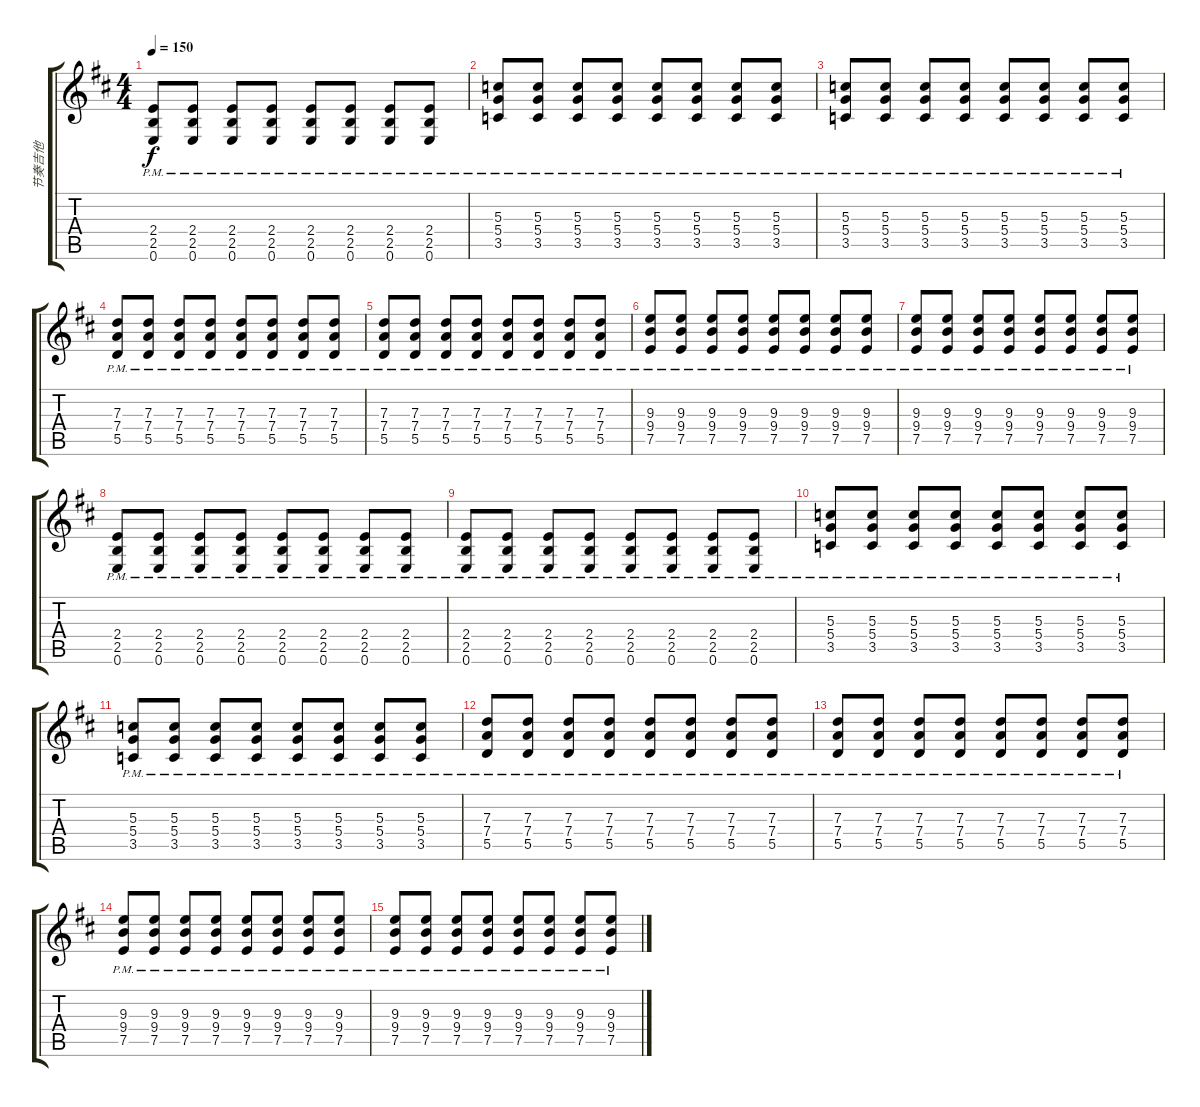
\track ("节奏吉他" "节奏吉他") {instrument distortionguitar}
\staff {score tabs}
\tuning (E4 B3 G3 D3 A2 E2) {hide}
\ts (4 4)
\tempo 150
\clef g2
\ks bminor
(2.4{pm} 2.5{pm} 0.6{pm}).8{dy f} (2.4{pm} 2.5{pm} 0.6{pm}).8 (2.4{pm} 2.5{pm} 0.6{pm}).8 (2.4{pm} 2.5{pm} 0.6{pm}).8 (2.4{pm} 2.5{pm} 0.6{pm}).8 (2.4{pm} 2.5{pm} 0.6{pm}).8 (2.4{pm} 2.5{pm} 0.6{pm}).8 (2.4{pm} 2.5{pm} 0.6{pm}).8 |
(5.3{pm} 5.4{pm} 3.5{pm}).8 (5.3{pm} 5.4{pm} 3.5{pm}).8 (5.3{pm} 5.4{pm} 3.5{pm}).8 (5.3{pm} 5.4{pm} 3.5{pm}).8 (5.3{pm} 5.4{pm} 3.5{pm}).8 (5.3{pm} 5.4{pm} 3.5{pm}).8 (5.3{pm} 5.4{pm} 3.5{pm}).8 (5.3{pm} 5.4{pm} 3.5{pm}).8 |
(5.3{pm} 5.4{pm} 3.5{pm}).8 (5.3{pm} 5.4{pm} 3.5{pm}).8 (5.3{pm} 5.4{pm} 3.5{pm}).8 (5.3{pm} 5.4{pm} 3.5{pm}).8 (5.3{pm} 5.4{pm} 3.5{pm}).8 (5.3{pm} 5.4{pm} 3.5{pm}).8 (5.3{pm} 5.4{pm} 3.5{pm}).8 (5.3{pm} 5.4{pm} 3.5{pm}).8 |
(7.3{pm} 7.4{pm} 5.5{pm}).8 (7.3{pm} 7.4{pm} 5.5{pm}).8 (7.3{pm} 7.4{pm} 5.5{pm}).8 (7.3{pm} 7.4{pm} 5.5{pm}).8 (7.3{pm} 7.4{pm} 5.5{pm}).8 (7.3{pm} 7.4{pm} 5.5{pm}).8 (7.3{pm} 7.4{pm} 5.5{pm}).8 (7.3{pm} 7.4{pm} 5.5{pm}).8 |
(7.3{pm} 7.4{pm} 5.5{pm}).8 (7.3{pm} 7.4{pm} 5.5{pm}).8 (7.3{pm} 7.4{pm} 5.5{pm}).8 (7.3{pm} 7.4{pm} 5.5{pm}).8 (7.3{pm} 7.4{pm} 5.5{pm}).8 (7.3{pm} 7.4{pm} 5.5{pm}).8 (7.3{pm} 7.4{pm} 5.5{pm}).8 (7.3{pm} 7.4{pm} 5.5{pm}).8 |
(9.3{pm} 9.4{pm} 7.5{pm}).8 (9.3{pm} 9.4{pm} 7.5{pm}).8 (9.3{pm} 9.4{pm} 7.5{pm}).8 (9.3{pm} 9.4{pm} 7.5{pm}).8 (9.3{pm} 9.4{pm} 7.5{pm}).8 (9.3{pm} 9.4{pm} 7.5{pm}).8 (9.3{pm} 9.4{pm} 7.5{pm}).8 (9.3{pm} 9.4{pm} 7.5{pm}).8 |
(9.3{pm} 9.4{pm} 7.5{pm}).8 (9.3{pm} 9.4{pm} 7.5{pm}).8 (9.3{pm} 9.4{pm} 7.5{pm}).8 (9.3{pm} 9.4{pm} 7.5{pm}).8 (9.3{pm} 9.4{pm} 7.5{pm}).8 (9.3{pm} 9.4{pm} 7.5{pm}).8 (9.3{pm} 9.4{pm} 7.5{pm}).8 (9.3{pm} 9.4{pm} 7.5{pm}).8 |
(2.4{pm} 2.5{pm} 0.6{pm}).8 (2.4{pm} 2.5{pm} 0.6{pm}).8 (2.4{pm} 2.5{pm} 0.6{pm}).8 (2.4{pm} 2.5{pm} 0.6{pm}).8 (2.4{pm} 2.5{pm} 0.6{pm}).8 (2.4{pm} 2.5{pm} 0.6{pm}).8 (2.4{pm} 2.5{pm} 0.6{pm}).8 (2.4{pm} 2.5{pm} 0.6{pm}).8 |
(2.4{pm} 2.5{pm} 0.6{pm}).8 (2.4{pm} 2.5{pm} 0.6{pm}).8 (2.4{pm} 2.5{pm} 0.6{pm}).8 (2.4{pm} 2.5{pm} 0.6{pm}).8 (2.4{pm} 2.5{pm} 0.6{pm}).8 (2.4{pm} 2.5{pm} 0.6{pm}).8 (2.4{pm} 2.5{pm} 0.6{pm}).8 (2.4{pm} 2.5{pm} 0.6{pm}).8 |
(5.3{pm} 5.4{pm} 3.5{pm}).8 (5.3{pm} 5.4{pm} 3.5{pm}).8 (5.3{pm} 5.4{pm} 3.5{pm}).8 (5.3{pm} 5.4{pm} 3.5{pm}).8 (5.3{pm} 5.4{pm} 3.5{pm}).8 (5.3{pm} 5.4{pm} 3.5{pm}).8 (5.3{pm} 5.4{pm} 3.5{pm}).8 (5.3{pm} 5.4{pm} 3.5{pm}).8 |
(5.3{pm} 5.4{pm} 3.5{pm}).8 (5.3{pm} 5.4{pm} 3.5{pm}).8 (5.3{pm} 5.4{pm} 3.5{pm}).8 (5.3{pm} 5.4{pm} 3.5{pm}).8 (5.3{pm} 5.4{pm} 3.5{pm}).8 (5.3{pm} 5.4{pm} 3.5{pm}).8 (5.3{pm} 5.4{pm} 3.5{pm}).8 (5.3{pm} 5.4{pm} 3.5{pm}).8 |
(7.3{pm} 7.4{pm} 5.5{pm}).8 (7.3{pm} 7.4{pm} 5.5{pm}).8 (7.3{pm} 7.4{pm} 5.5{pm}).8 (7.3{pm} 7.4{pm} 5.5{pm}).8 (7.3{pm} 7.4{pm} 5.5{pm}).8 (7.3{pm} 7.4{pm} 5.5{pm}).8 (7.3{pm} 7.4{pm} 5.5{pm}).8 (7.3{pm} 7.4{pm} 5.5{pm}).8 |
(7.3{pm} 7.4{pm} 5.5{pm}).8 (7.3{pm} 7.4{pm} 5.5{pm}).8 (7.3{pm} 7.4{pm} 5.5{pm}).8 (7.3{pm} 7.4{pm} 5.5{pm}).8 (7.3{pm} 7.4{pm} 5.5{pm}).8 (7.3{pm} 7.4{pm} 5.5{pm}).8 (7.3{pm} 7.4{pm} 5.5{pm}).8 (7.3{pm} 7.4{pm} 5.5{pm}).8 |
(9.3{pm} 9.4{pm} 7.5{pm}).8 (9.3{pm} 9.4{pm} 7.5{pm}).8 (9.3{pm} 9.4{pm} 7.5{pm}).8 (9.3{pm} 9.4{pm} 7.5{pm}).8 (9.3{pm} 9.4{pm} 7.5{pm}).8 (9.3{pm} 9.4{pm} 7.5{pm}).8 (9.3{pm} 9.4{pm} 7.5{pm}).8 (9.3{pm} 9.4{pm} 7.5{pm}).8 |
(9.3{pm} 9.4{pm} 7.5{pm}).8 (9.3{pm} 9.4{pm} 7.5{pm}).8 (9.3{pm} 9.4{pm} 7.5{pm}).8 (9.3{pm} 9.4{pm} 7.5{pm}).8 (9.3{pm} 9.4{pm} 7.5{pm}).8 (9.3{pm} 9.4{pm} 7.5{pm}).8 (9.3{pm} 9.4{pm} 7.5{pm}).8 (9.3{pm} 9.4{pm} 7.5{pm}).8
